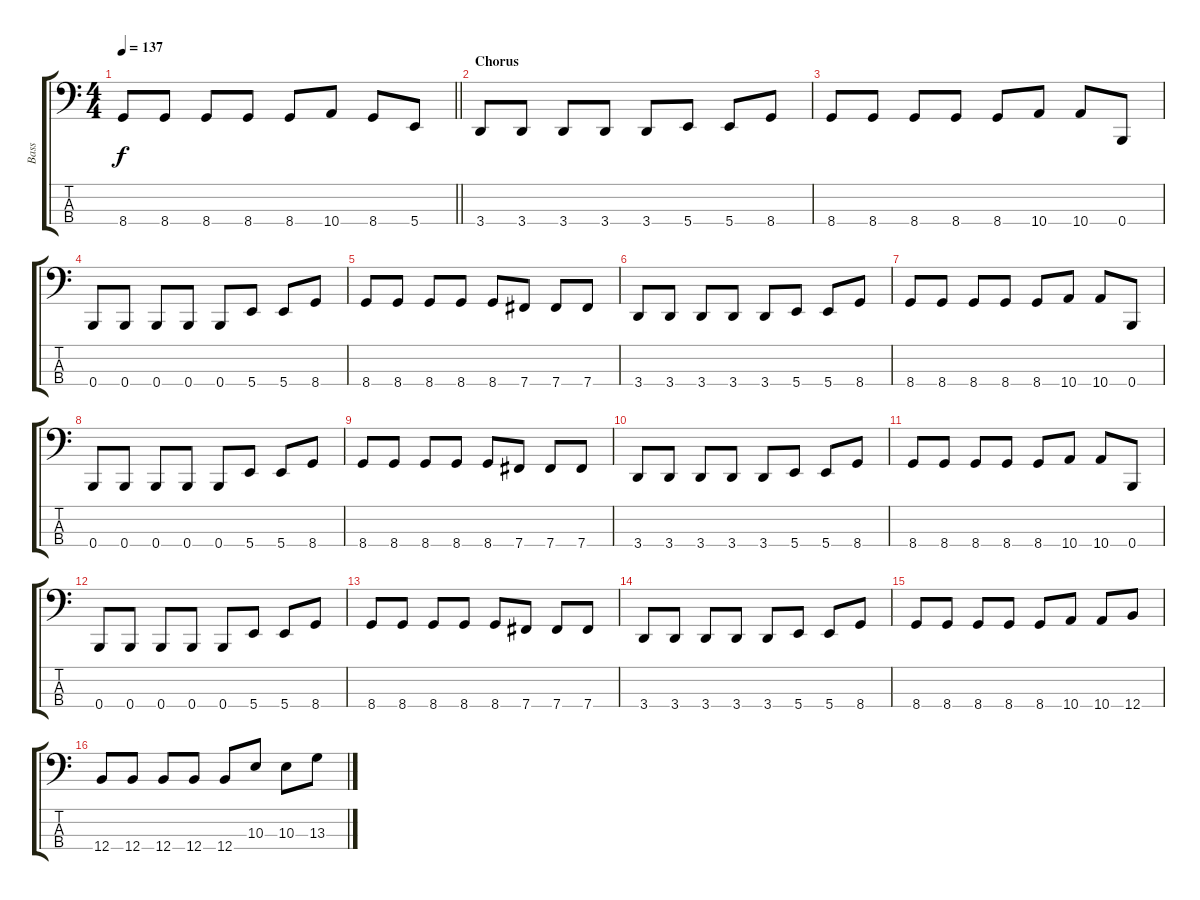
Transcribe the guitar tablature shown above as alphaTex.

\track ("Bass" "Bass") {instrument synthbass2}
\staff {score tabs}
\tuning (E2 B1 Gb1 B0) {hide}
\ts (4 4)
\tempo 137
\clef f4
\barLineRight lightlight
\ks c
8.4.8{dy f} 8.4.8 8.4.8 8.4.8 8.4.8 10.4.8 8.4.8 5.4.8 |
\section ("" "Chorus")
3.4.8 3.4.8 3.4.8 3.4.8 3.4.8 5.4.8 5.4.8 8.4.8 |
8.4.8 8.4.8 8.4.8 8.4.8 8.4.8 10.4.8 10.4.8 0.4.8 |
0.4.8 0.4.8 0.4.8 0.4.8 0.4.8 5.4.8 5.4.8 8.4.8 |
8.4.8 8.4.8 8.4.8 8.4.8 8.4.8 7.4.8 7.4.8 7.4.8 |
3.4.8 3.4.8 3.4.8 3.4.8 3.4.8 5.4.8 5.4.8 8.4.8 |
8.4.8 8.4.8 8.4.8 8.4.8 8.4.8 10.4.8 10.4.8 0.4.8 |
0.4.8 0.4.8 0.4.8 0.4.8 0.4.8 5.4.8 5.4.8 8.4.8 |
8.4.8 8.4.8 8.4.8 8.4.8 8.4.8 7.4.8 7.4.8 7.4.8 |
3.4.8 3.4.8 3.4.8 3.4.8 3.4.8 5.4.8 5.4.8 8.4.8 |
8.4.8 8.4.8 8.4.8 8.4.8 8.4.8 10.4.8 10.4.8 0.4.8 |
0.4.8 0.4.8 0.4.8 0.4.8 0.4.8 5.4.8 5.4.8 8.4.8 |
8.4.8 8.4.8 8.4.8 8.4.8 8.4.8 7.4.8 7.4.8 7.4.8 |
3.4.8 3.4.8 3.4.8 3.4.8 3.4.8 5.4.8 5.4.8 8.4.8 |
8.4.8 8.4.8 8.4.8 8.4.8 8.4.8 10.4.8 10.4.8 12.4.8 |
12.4.8 12.4.8 12.4.8 12.4.8 12.4.8 10.3.8 10.3.8 13.3.8
